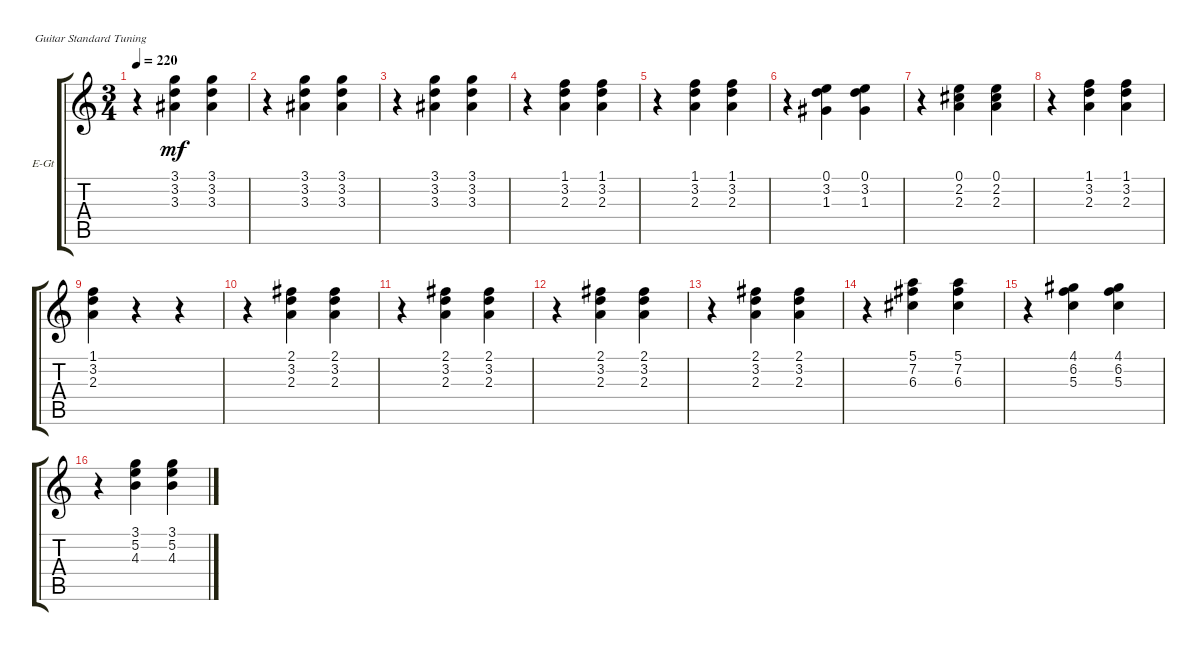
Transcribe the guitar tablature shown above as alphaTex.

\defaultSystemsLayout 4
\bracketExtendMode groupsimilarinstruments
\firstSystemTrackNameOrientation horizontal
\otherSystemsTrackNameOrientation horizontal
\track ("Electric Guitar" "E-Gt") {instrument electricguitarclean}
\staff {score tabs}
\tuning (E4 B3 G3 D3 A2 E2)
\ts (3 4)
\tempo 220
\clef g2
\ks c
r.4{dy mf} (3.3 3.2 3.1).4 (3.3 3.2 3.1).4 |
r.4 (3.3 3.2 3.1).4 (3.3 3.2 3.1).4 |
r.4 (3.3 3.2 3.1).4 (3.3 3.2 3.1).4 |
r.4 (2.3 3.2 1.1).4 (2.3 3.2 1.1).4 |
r.4 (2.3 3.2 1.1).4 (2.3 3.2 1.1).4 |
r.4 (1.3 3.2 0.1).4 (1.3 3.2 0.1).4 |
r.4 (2.3 2.2 0.1).4 (2.3 2.2 0.1).4 |
r.4 (2.3 3.2 1.1).4 (2.3 3.2 1.1).4 |
(2.3 3.2 1.1).4 r.4 r.4 |
r.4 (2.3 3.2 2.1).4 (2.3 3.2 2.1).4 |
r.4 (2.3 3.2 2.1).4 (2.3 3.2 2.1).4 |
r.4 (2.3 3.2 2.1).4 (2.3 3.2 2.1).4 |
r.4 (2.3 3.2 2.1).4 (2.3 3.2 2.1).4 |
r.4 (6.3 7.2 5.1).4 (6.3 7.2 5.1).4 |
r.4 (5.3 6.2 4.1).4 (5.3 6.2 4.1).4 |
r.4 (4.3 5.2 3.1).4 (4.3 5.2 3.1).4
